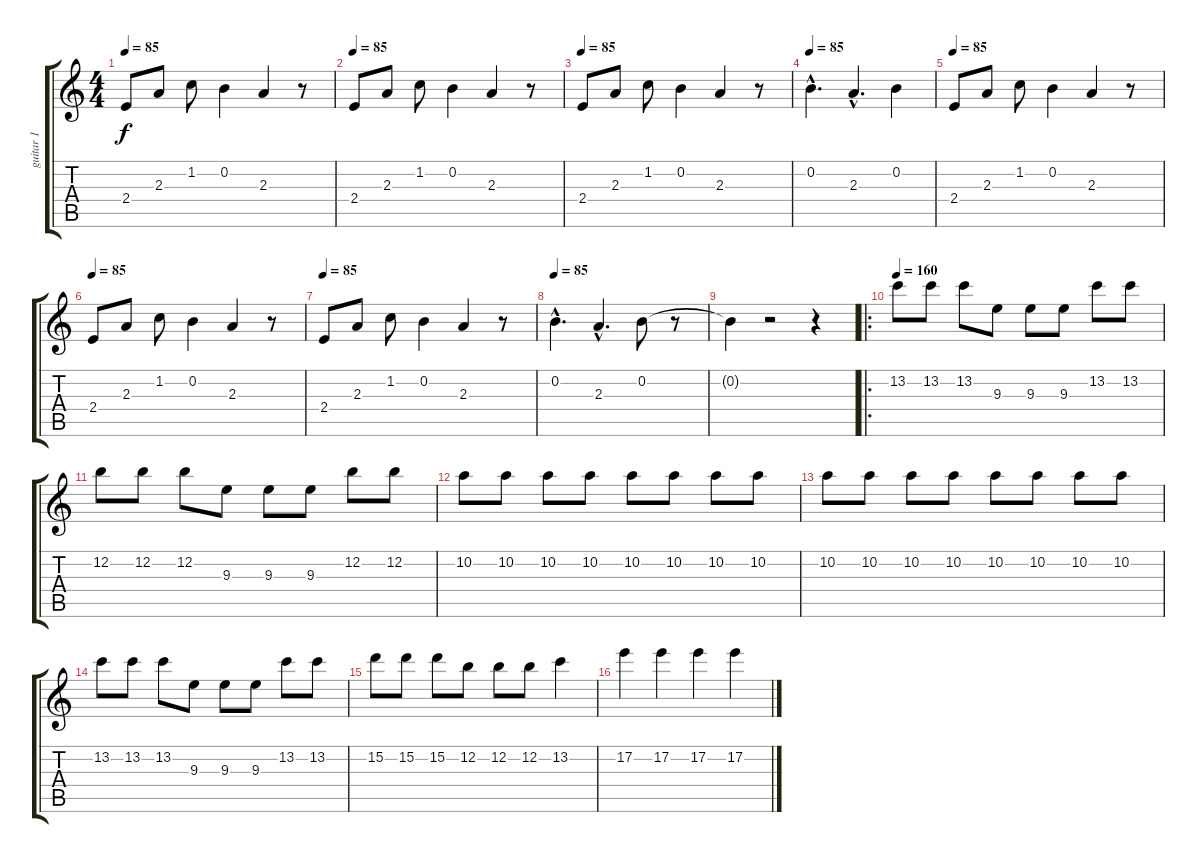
\track ("guitar 1" "guitar 1") {instrument overdrivenguitar}
\staff {score tabs}
\tuning (E4 B3 G3 D3 A2 E2) {hide}
\ts (4 4)
\tempo 85
\clef g2
\ks c
2.4.8{dy f volume 16 instrument electricguitarclean} 2.3.8 1.2.8 0.2.4 2.3.4 r.8 |
\tempo 85
2.4.8{volume 16 instrument electricguitarclean} 2.3.8 1.2.8 0.2.4 2.3.4 r.8 |
\tempo 85
2.4.8{volume 16 instrument electricguitarclean} 2.3.8 1.2.8 0.2.4 2.3.4 r.8 |
\tempo 85
0.2{hac}.4{d volume 16 instrument electricguitarclean} 2.3{hac}.4{d} 0.2.4 |
\tempo 85
2.4.8{volume 16 instrument electricguitarclean} 2.3.8 1.2.8 0.2.4 2.3.4 r.8 |
\tempo 85
2.4.8{volume 16 instrument electricguitarclean} 2.3.8 1.2.8 0.2.4 2.3.4 r.8 |
\tempo 85
2.4.8{volume 16 instrument electricguitarclean} 2.3.8 1.2.8 0.2.4 2.3.4 r.8 |
\tempo 85
0.2{hac}.4{d volume 16 instrument electricguitarclean} 2.3{hac}.4{d} 0.2.8 r.8 |
0.2{t}.4{volume 10} r.2 r.4 |
\ro
\tempo 160
13.2.8{instrument overdrivenguitar} 13.2.8 13.2.8 9.3.8 9.3.8 9.3.8 13.2.8 13.2.8 |
12.2.8 12.2.8 12.2.8 9.3.8 9.3.8 9.3.8 12.2.8 12.2.8 |
10.2.8 10.2.8 10.2.8 10.2.8 10.2.8 10.2.8 10.2.8 10.2.8 |
10.2.8 10.2.8 10.2.8 10.2.8 10.2.8 10.2.8 10.2.8 10.2.8 |
13.2.8 13.2.8 13.2.8 9.3.8 9.3.8 9.3.8 13.2.8 13.2.8 |
15.2.8 15.2.8 15.2.8 12.2.8 12.2.8 12.2.8 13.2.4 |
17.2.4 17.2.4 17.2.4 17.2.4
